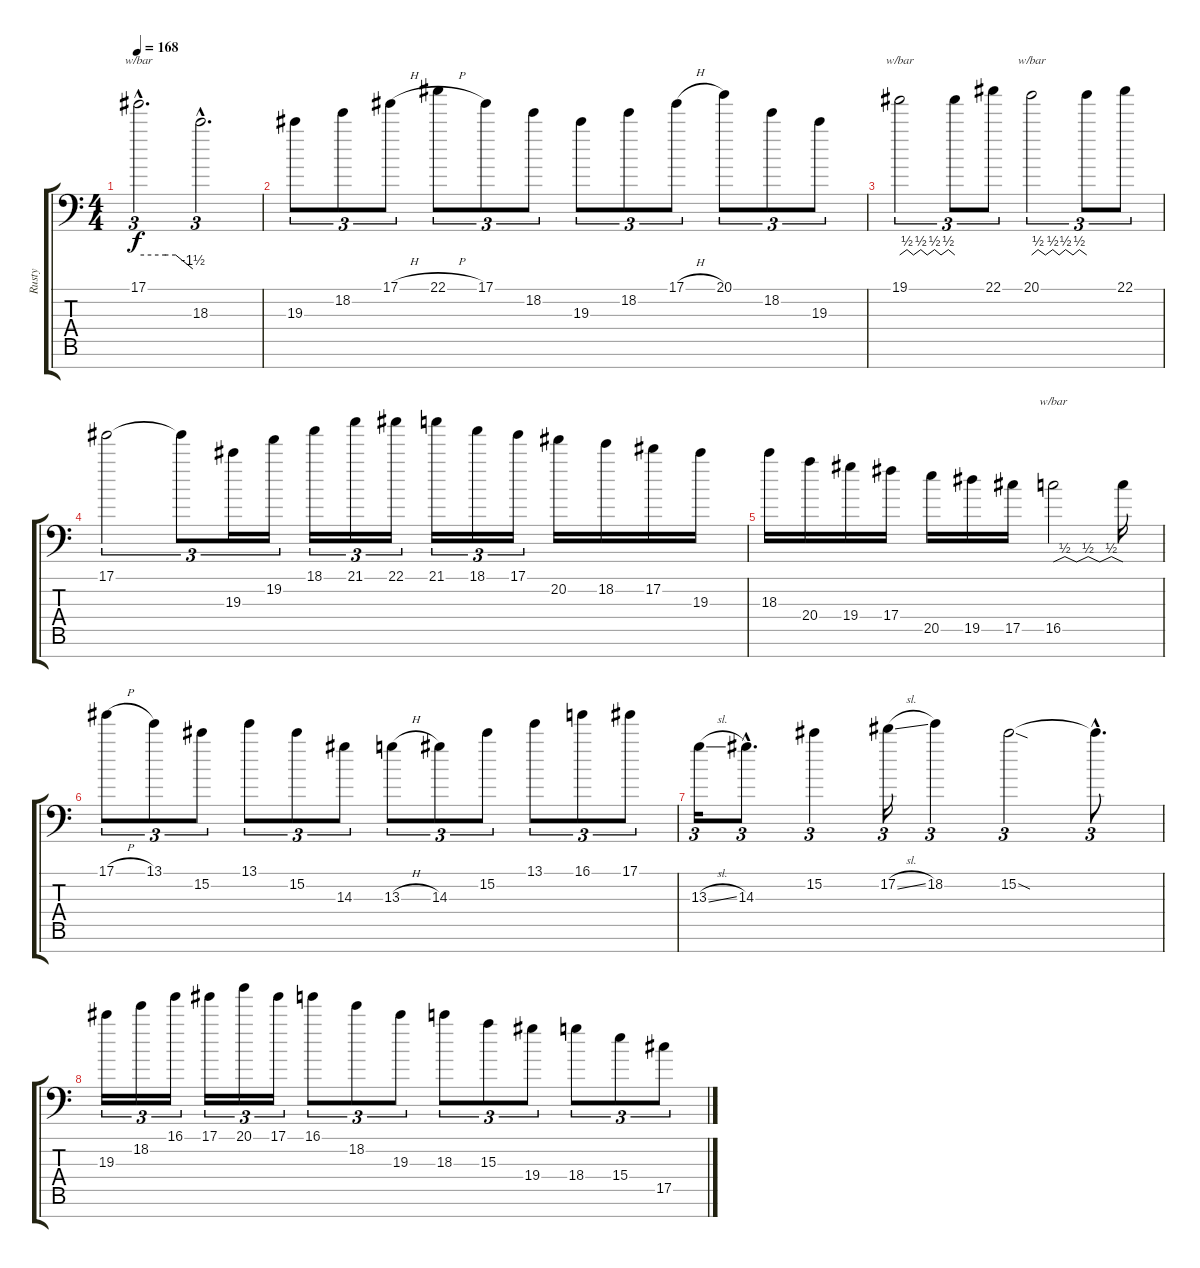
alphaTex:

\track ("Rusty" "Rusty") {instrument distortionguitar}
\staff {score tabs}
\tuning (Eb4 Bb3 Gb3 Db3 Ab2 Eb2 Bb1) {hide}
\ts (4 4)
\tempo 168
\clef f4
\ks c
17.1{hac}.2{d tu (3 2) tbe (custom default 0 0 30 0 41 0 60 -6) dy f} 18.3{hac}.2{d tu (3 2)} |
19.3.8{tu (3 2)} 18.2.8{tu (3 2)} 17.1{h}.8{tu (3 2)} 22.1{h}.8{tu (3 2)} 17.1.8{tu (3 2)} 18.2.8{tu (3 2)} 19.3.8{tu (3 2)} 18.2.8{tu (3 2)} 17.1{h}.8{tu (3 2)} 20.1.8{tu (3 2)} 18.2.8{tu (3 2)} 19.3.8{tu (3 2)} |
19.1.2{tu (3 2) tbe (custom default 0 0 8 2 15 0 23 2 30 0 38 2 45 0 53 2 60 0)} 19.1{t}.8{tu (3 2)} 22.1.8{tu (3 2)} 20.1.2{tu (3 2) tbe (custom default 0 0 7 2 15 0 23 2 30 0 37 2 45 0 52 2 60 0)} 20.1{t}.8{tu (3 2)} 22.1.8{tu (3 2)} |
17.1.2{tu (3 2)} 17.1{t}.8{tu (3 2)} 19.3.16{tu (3 2)} 19.2.16{tu (3 2)} 18.1.16{tu (3 2)} 21.1.16{tu (3 2)} 22.1.16{tu (3 2)} 21.1.16{tu (3 2)} 18.1.16{tu (3 2)} 17.1.16{tu (3 2)} 20.2.16 18.2.16 17.2.16 19.3.16 |
18.3.16 20.4.16 19.4.16 17.4.16 20.5.16 19.5.16 17.5.16 16.5.2{tbe (custom default 0 0 10 2 20 0 30 2 40 0 50 2 60 0)} 16.5{t}.16 |
17.1{h}.8{tu (3 2)} 13.1.8{tu (3 2)} 15.2.8{tu (3 2)} 13.1.8{tu (3 2)} 15.2.8{tu (3 2)} 14.3.8{tu (3 2)} 13.3{h}.8{tu (3 2)} 14.3.8{tu (3 2)} 15.2.8{tu (3 2)} 13.1.8{tu (3 2)} 16.1.8{tu (3 2)} 17.1.8{tu (3 2)} |
13.3{sl}.16{tu (3 2)} 14.3{hac}.8{d tu (3 2)} 15.2.4{tu (3 2)} 17.2{sl}.16{tu (3 2)} 18.2.4{tu (3 2)} 15.2{sod}.2{tu (3 2)} 15.2{hac t}.8{d tu (3 2)} |
19.3.16{tu (3 2)} 18.2.16{tu (3 2)} 16.1.16{tu (3 2)} 17.1.16{tu (3 2)} 20.1.16{tu (3 2)} 17.1.16{tu (3 2)} 16.1.8{tu (3 2)} 18.2.8{tu (3 2)} 19.3.8{tu (3 2)} 18.3.8{tu (3 2)} 15.3.8{tu (3 2)} 19.4.8{tu (3 2)} 18.4.8{tu (3 2)} 15.4.8{tu (3 2)} 17.5.8{tu (3 2)}
